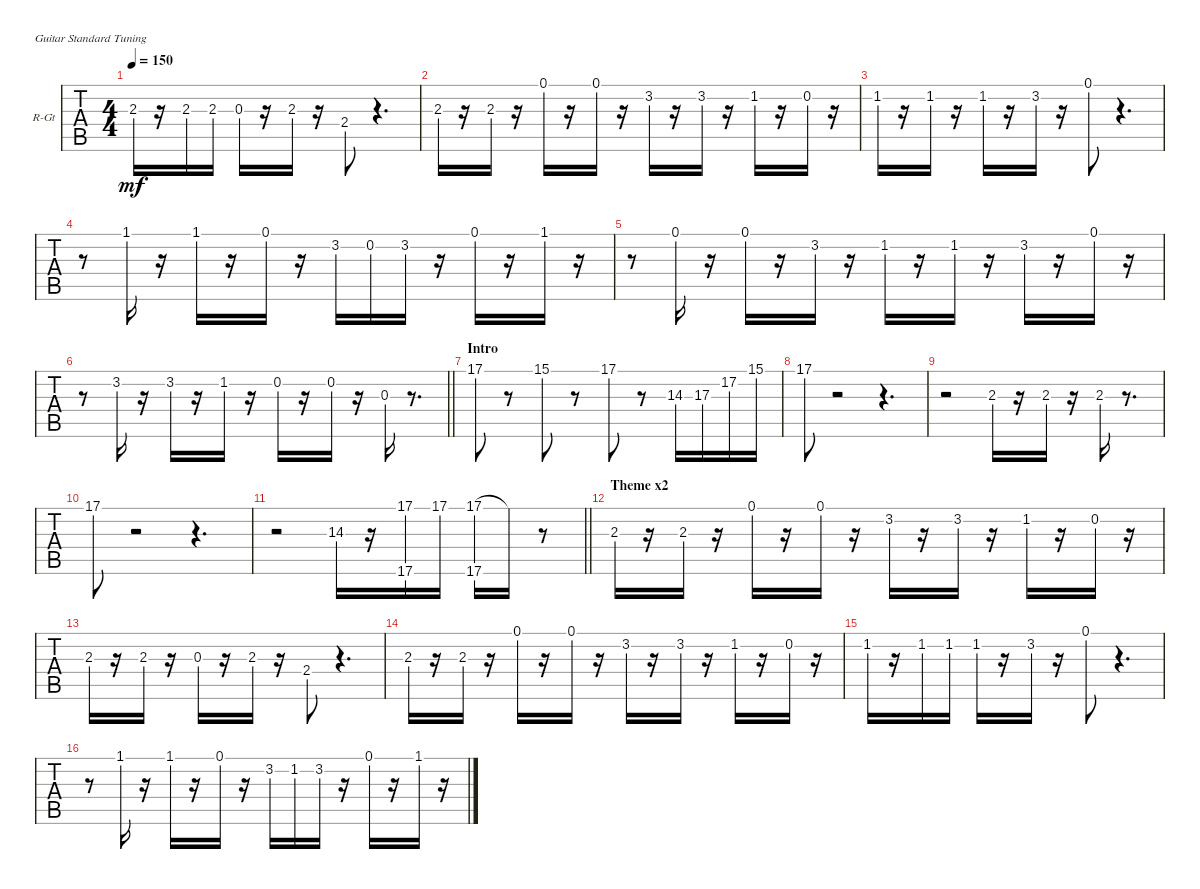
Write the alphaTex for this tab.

\bracketExtendMode groupsimilarinstruments
\firstSystemTrackNameOrientation horizontal
\otherSystemsTrackNameOrientation horizontal
\track ("Right Guitar" "R-Gt") {instrument distortionguitar}
\staff {tabs}
\tuning (E4 B3 G3 D3 A2 E2)
\ts (4 4)
\tempo 150
\clef g2
\scale
0.333333
\ks c
2.3.16{dy mf} r.16 2.3.16 2.3.16 0.3.16 r.16 2.3.16 r.16 2.4.8 r.4{d} |
\scale
0.333333 2.3.16 r.16 2.3.16 r.16 0.1.16 r.16 0.1.16 r.16 3.2.16 r.16 3.2.16 r.16 1.2.16 r.16 0.2.16 r.16 |
\scale
0.333333 1.2.16 r.16 1.2.16 r.16 1.2.16 r.16 3.2.16 r.16 0.1.8 r.4{d} |
\scale
0.333333 r.8 1.1.16 r.16 1.1.16 r.16 0.1.16 r.16 3.2.16 0.2.16 3.2.16 r.16 0.1.16 r.16 1.1.16 r.16 |
\scale
0.333333 r.8 0.1.16 r.16 0.1.16 r.16 3.2.16 r.16 1.2.16 r.16 1.2.16 r.16 3.2.16 r.16 0.1.16 r.16 |
\scale
0.333333
\barLineRight lightlight
r.8 3.2.16 r.16 3.2.16 r.16 1.2.16 r.16 0.2.16 r.16 0.2.16 r.16 0.3.16 r.8{d} |
\section ("" "Intro")
\scale
0.333333 17.1.8 r.8 15.1.8 r.8 17.1.8 r.8 14.3.16 17.3.16 17.2.16 15.1.16 |
\scale
0.333333 17.1.8 r.2 r.4{d} |
\scale
0.333333 r.2 2.3.16 r.16 2.3.16 r.16 2.3.16 r.8{d} |
\scale
0.333333 17.1.8 r.2 r.4{d} |
\scale
0.333333
\barLineRight lightlight
r.2 14.3.16 r.16 (17.6 17.1).16 17.1.16 (17.6 17.1).16 17.1{t}.16 r.8 |
\section ("" "Theme x2")
\scale
0.333333 2.3.16 r.16 2.3.16 r.16 0.1.16 r.16 0.1.16 r.16 3.2.16 r.16 3.2.16 r.16 1.2.16 r.16 0.2.16 r.16 |
\scale
0.333333 2.3.16 r.16 2.3.16 r.16 0.3.16 r.16 2.3.16 r.16 2.4.8 r.4{d} |
\scale
0.333333 2.3.16 r.16 2.3.16 r.16 0.1.16 r.16 0.1.16 r.16 3.2.16 r.16 3.2.16 r.16 1.2.16 r.16 0.2.16 r.16 |
\scale
0.333333 1.2.16 r.16 1.2.16 1.2.16 1.2.16 r.16 3.2.16 r.16 0.1.8 r.4{d} |
\scale
0.333333 r.8 1.1.16 r.16 1.1.16 r.16 0.1.16 r.16 3.2.16 1.2.16 3.2.16 r.16 0.1.16 r.16 1.1.16 r.16
